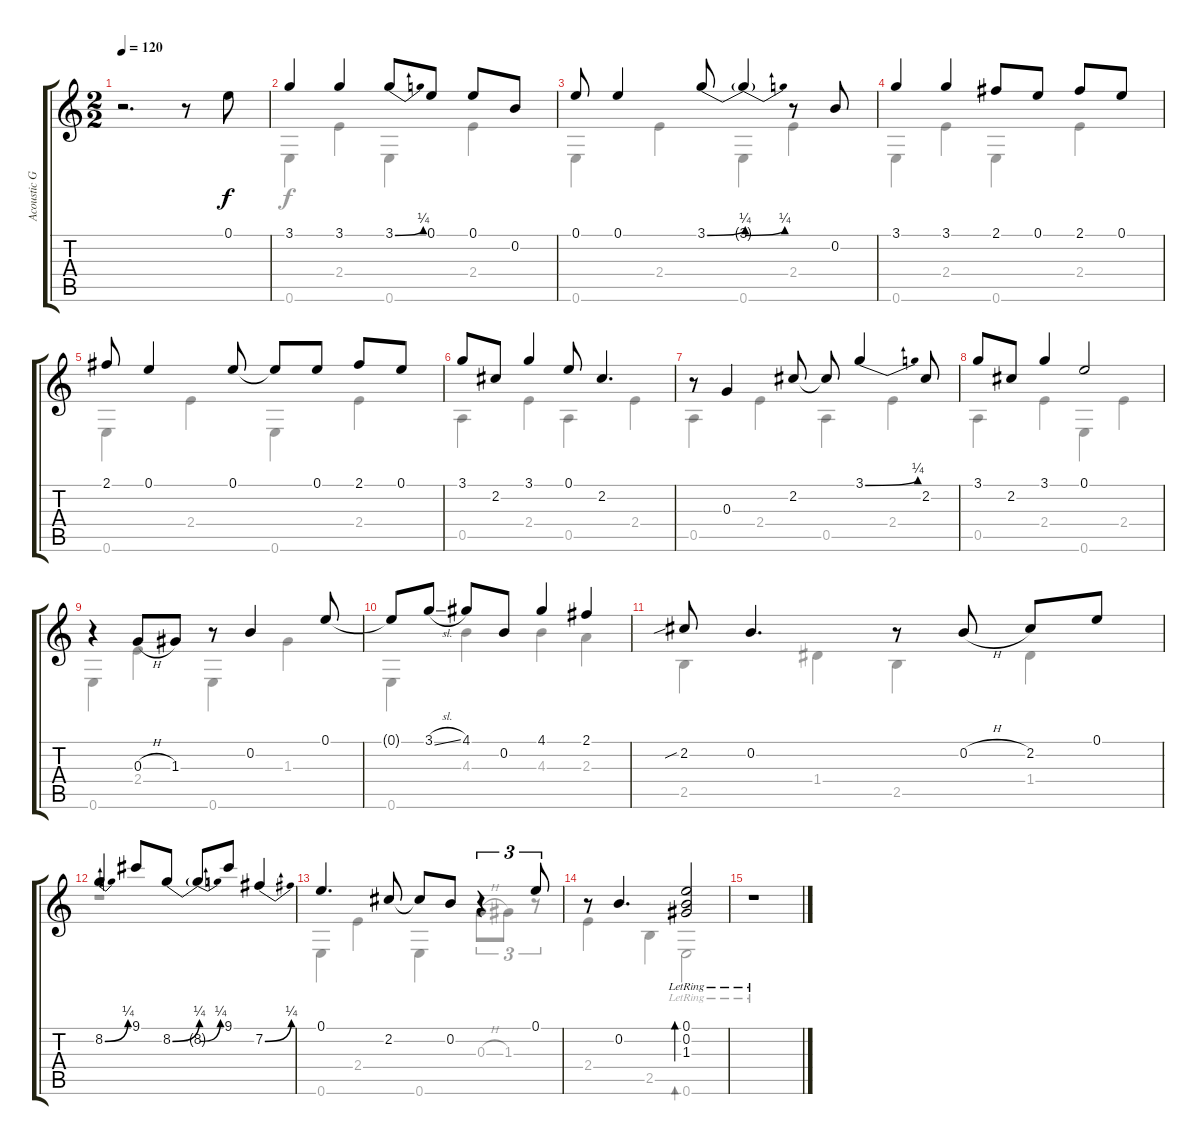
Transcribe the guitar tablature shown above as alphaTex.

\track ("Acoustic Guitar" "Acoustic G") {instrument acousticguitarsteel}
\staff {score tabs}
\tuning (E4 B3 G3 D3 A2 E2) {hide}
\voice
\ts (2 2)
\tempo 120
\clef g2
\ks c
r.2{d dy f instrument acousticguitarsteel} r.8 0.1.8 |
3.1.4 3.1.4 3.1{be (bend 0 0 60 1)}.8 0.1.8 0.1.8 0.2.8 |
0.1.8 0.1.4 3.1{be (bend 0 0 60 1)}.8 3.1{be (bend 0 0 60 1) t}.4 r.8 0.2.8 |
3.1.4 3.1.4 2.1.8 0.1.8 2.1.8 0.1.8 |
2.1.8 0.1.4 0.1.8 0.1{t}.8 0.1.8 2.1.8 0.1.8 |
3.1.8 2.2.8 3.1.4 0.1.8 2.2.4{d} |
r.8 0.3.4 2.2.8 2.2{t}.8 3.1{be (bend 0 0 60 1)}.4 2.2.8 |
3.1.8 2.2.8 3.1.4 0.1.2 |
r.4 0.3{h}.8 1.3.8 r.8 0.2.4 0.1.8 |
0.1{t}.8 3.1{sl}.8 4.1.8 0.2.8 4.1.4 2.1.4 |
2.2{sib}.8 0.2.4{d} r.8 0.2{h}.8 2.2.8 0.1.8 |
8.2{be (bend 0 0 60 1)}.4 9.1.8 8.2{be (bend 0 0 60 1)}.8 8.2{be (bend 0 0 60 1) t}.8 9.1.8 7.2{be (bend 0 0 60 1)}.4 |
0.1.4{d} 2.2.8 2.2{t}.8 0.2.8 r.4{tu (3 2)} 0.1.8{tu (3 2)} |
r.8 0.2.4{d} (0.1{lr} 0.2{lr} 1.3{lr}).2{bd 30} |
r.1
\voice
\clef g2
\ottava regular
\simile none
\ks c
|
0.6.4 2.4.4 0.6.4 2.4.4 |
0.6.4 2.4.4 0.6.4 2.4.4 |
0.6.4 2.4.4 0.6.4 2.4.4 |
0.6.4 2.4.4 0.6.4 2.4.4 |
0.5.4 2.4.4 0.5.4 2.4.4 |
0.5.4 2.4.4 0.5.4 2.4.4 |
0.5.4 2.4.4 0.6.4 2.4.4 |
0.6.4 2.4.4 0.6.4 1.3.4 |
0.6.4 4.3.4 4.3.4 2.3.4 |
2.5.4 1.4.4 2.5.4 1.4.4 |
r.1 |
0.6.4 2.4.4 0.6.4 0.3{h}.8{tu (3 2)} 1.3.8{tu (3 2)} r.8{tu (3 2)} |
2.4.4 2.5.4 0.6{lr}.2{bd 30} |
r.1
